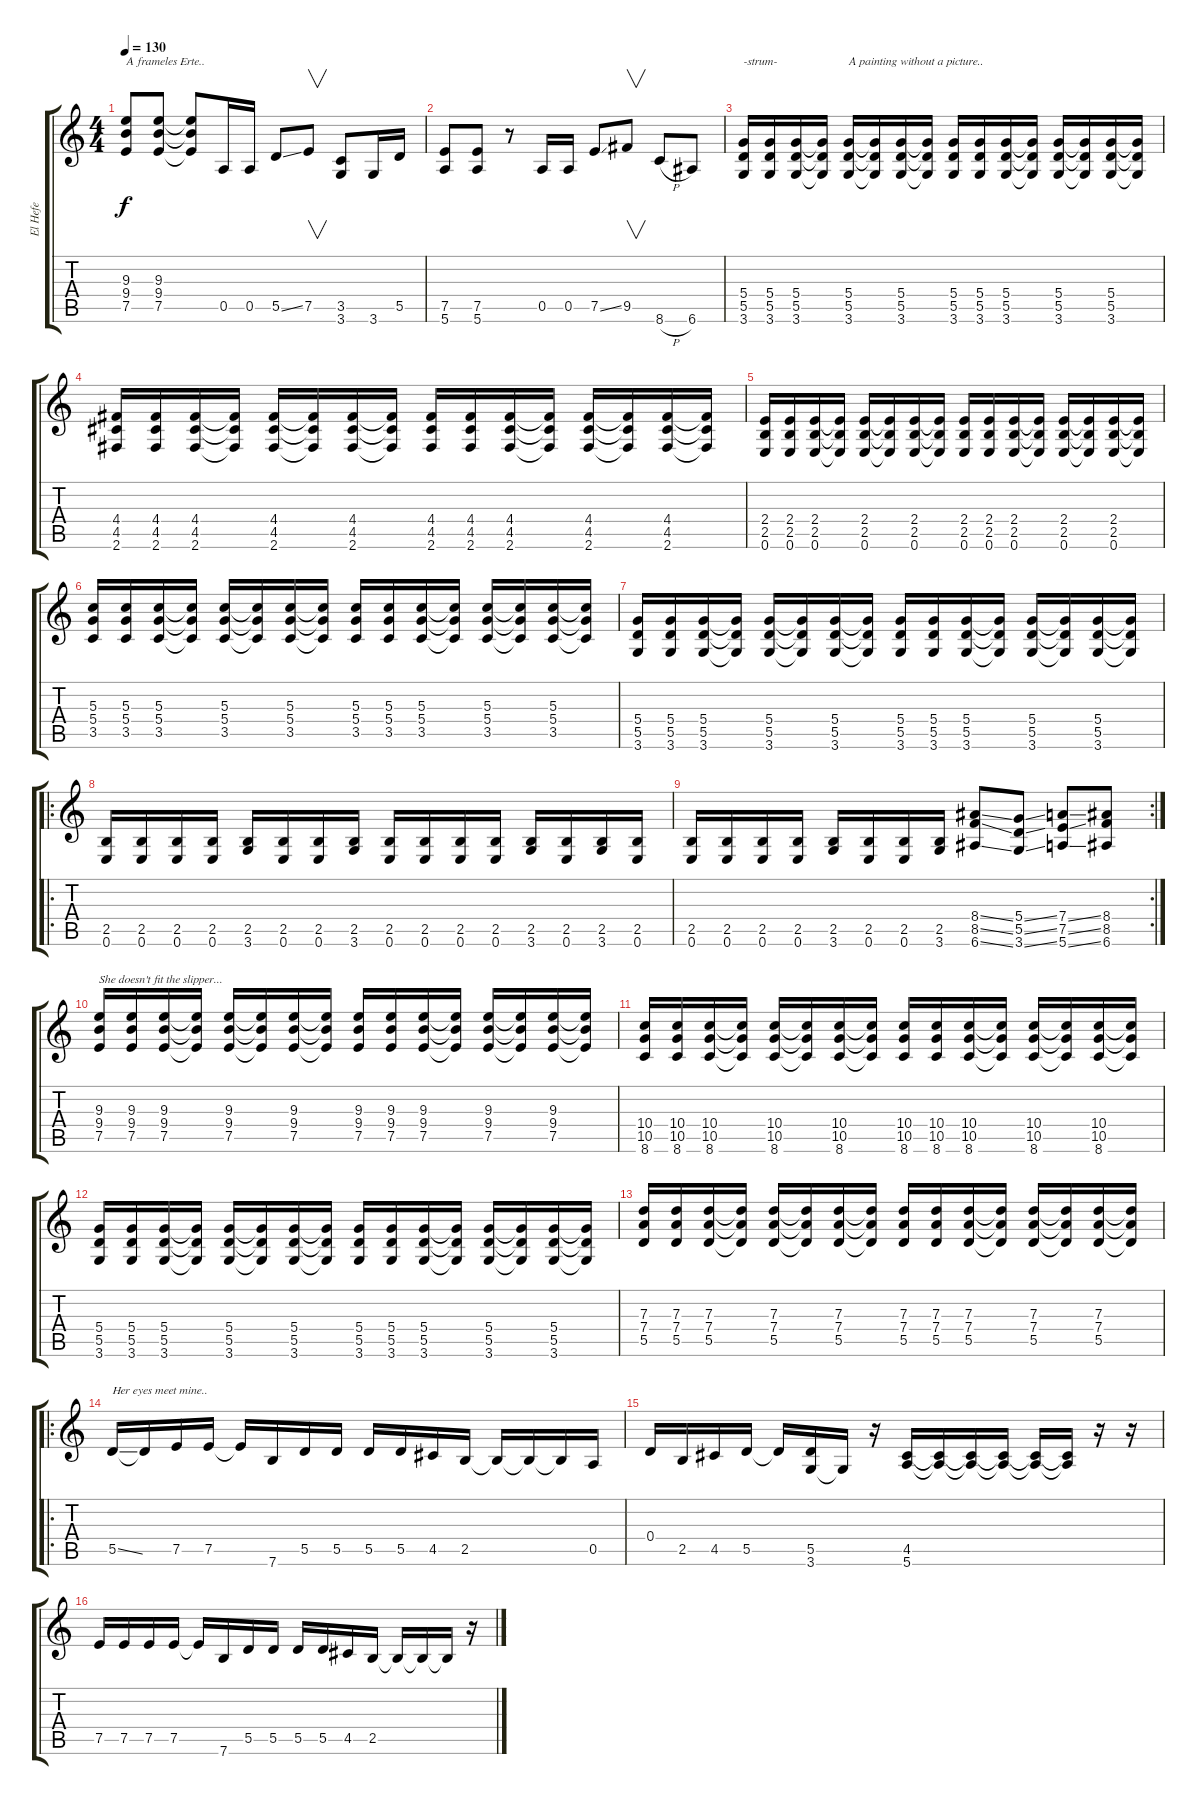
\track ("El Hefe" "El Hefe") {instrument overdrivenguitar}
\staff {score tabs}
\tuning (E4 B3 G3 D3 A2 E2) {hide}
\ts (4 4)
\tempo 130
\clef g2
\ks c
(9.3 9.4 7.5).8{txt "A frameles Erte.." dy f} (9.3 9.4 7.5).8 (9.3{t} 9.4{t} 7.5{t}).8 0.5.16 0.5.16 5.5{ss}.8 7.5.8{v} (3.5 3.6).8 3.6.16 5.5.16 |
(7.5 5.6).8 (7.5 5.6).8 r.8 0.5.16 0.5.16 7.5{ss}.8 9.5.8{v} 8.6{h}.8 6.6.8 |
(5.4 5.5 3.6).16{txt "-strum-"} (5.4 5.5 3.6).16 (5.4 5.5 3.6).16 (5.4{t} 5.5{t} 3.6{t}).16 (5.4 5.5 3.6).16{txt "A painting without a picture.."} (5.4{t} 5.5{t} 3.6{t}).16 (5.4 5.5 3.6).16 (5.4{t} 5.5{t} 3.6{t}).16 (5.4 5.5 3.6).16 (5.4 5.5 3.6).16 (5.4 5.5 3.6).16 (5.4{t} 5.5{t} 3.6{t}).16 (5.4 5.5 3.6).16 (5.4{t} 5.5{t} 3.6{t}).16 (5.4 5.5 3.6).16 (5.4{t} 5.5{t} 3.6{t}).16 |
(4.4 4.5 2.6).16 (4.4 4.5 2.6).16 (4.4 4.5 2.6).16 (4.4{t} 4.5{t} 2.6{t}).16 (4.4 4.5 2.6).16 (4.4{t} 4.5{t} 2.6{t}).16 (4.4 4.5 2.6).16 (4.4{t} 4.5{t} 2.6{t}).16 (4.4 4.5 2.6).16 (4.4 4.5 2.6).16 (4.4 4.5 2.6).16 (4.4{t} 4.5{t} 2.6{t}).16 (4.4 4.5 2.6).16 (4.4{t} 4.5{t} 2.6{t}).16 (4.4 4.5 2.6).16 (4.4{t} 4.5{t} 2.6{t}).16 |
(2.4 2.5 0.6).16 (2.4 2.5 0.6).16 (2.4 2.5 0.6).16 (2.4{t} 2.5{t} 0.6{t}).16 (2.4 2.5 0.6).16 (2.4{t} 2.5{t} 0.6{t}).16 (2.4 2.5 0.6).16 (2.4{t} 2.5{t} 0.6{t}).16 (2.4 2.5 0.6).16 (2.4 2.5 0.6).16 (2.4 2.5 0.6).16 (2.4{t} 2.5{t} 0.6{t}).16 (2.4 2.5 0.6).16 (2.4{t} 2.5{t} 0.6{t}).16 (2.4 2.5 0.6).16 (2.4{t} 2.5{t} 0.6{t}).16 |
(5.3 5.4 3.5).16 (5.3 5.4 3.5).16 (5.3 5.4 3.5).16 (5.3{t} 5.4{t} 3.5{t}).16 (5.3 5.4 3.5).16 (5.3{t} 5.4{t} 3.5{t}).16 (5.3 5.4 3.5).16 (5.3{t} 5.4{t} 3.5{t}).16 (5.3 5.4 3.5).16 (5.3 5.4 3.5).16 (5.3 5.4 3.5).16 (5.3{t} 5.4{t} 3.5{t}).16 (5.3 5.4 3.5).16 (5.3{t} 5.4{t} 3.5{t}).16 (5.3 5.4 3.5).16 (5.3{t} 5.4{t} 3.5{t}).16 |
(5.4 5.5 3.6).16 (5.4 5.5 3.6).16 (5.4 5.5 3.6).16 (5.4{t} 5.5{t} 3.6{t}).16 (5.4 5.5 3.6).16 (5.4{t} 5.5{t} 3.6{t}).16 (5.4 5.5 3.6).16 (5.4{t} 5.5{t} 3.6{t}).16 (5.4 5.5 3.6).16 (5.4 5.5 3.6).16 (5.4 5.5 3.6).16 (5.4{t} 5.5{t} 3.6{t}).16 (5.4 5.5 3.6).16 (5.4{t} 5.5{t} 3.6{t}).16 (5.4 5.5 3.6).16 (5.4{t} 5.5{t} 3.6{t}).16 |
\ro
(2.5 0.6).16 (2.5 0.6).16 (2.5 0.6).16 (2.5 0.6).16 (2.5 3.6).16 (2.5 0.6).16 (2.5 0.6).16 (2.5 3.6).16 (2.5 0.6).16 (2.5 0.6).16 (2.5 0.6).16 (2.5 0.6).16 (2.5 3.6).16 (2.5 0.6).16 (2.5 3.6).16 (2.5 0.6).16 |
\rc 2
(2.5 0.6).16 (2.5 0.6).16 (2.5 0.6).16 (2.5 0.6).16 (2.5 3.6).16 (2.5 0.6).16 (2.5 0.6).16 (2.5 3.6).16 (8.4{ss} 8.5{ss} 6.6{ss}).8 (5.4{ss} 5.5{ss} 3.6{ss}).8 (7.4{ss} 7.5{ss} 5.6{ss}).8 (8.4 8.5 6.6).8 |
(9.3 9.4 7.5).16{txt "She doesn't fit the slipper..."} (9.3 9.4 7.5).16 (9.3 9.4 7.5).16 (9.3{t} 9.4{t} 7.5{t}).16 (9.3 9.4 7.5).16 (9.3{t} 9.4{t} 7.5{t}).16 (9.3 9.4 7.5).16 (9.3{t} 9.4{t} 7.5{t}).16 (9.3 9.4 7.5).16 (9.3 9.4 7.5).16 (9.3 9.4 7.5).16 (9.3{t} 9.4{t} 7.5{t}).16 (9.3 9.4 7.5).16 (9.3{t} 9.4{t} 7.5{t}).16 (9.3 9.4 7.5).16 (9.3{t} 9.4{t} 7.5{t}).16 |
(10.4 10.5 8.6).16 (10.4 10.5 8.6).16 (10.4 10.5 8.6).16 (10.4{t} 10.5{t} 8.6{t}).16 (10.4 10.5 8.6).16 (10.4{t} 10.5{t} 8.6{t}).16 (10.4 10.5 8.6).16 (10.4{t} 10.5{t} 8.6{t}).16 (10.4 10.5 8.6).16 (10.4 10.5 8.6).16 (10.4 10.5 8.6).16 (10.4{t} 10.5{t} 8.6{t}).16 (10.4 10.5 8.6).16 (10.4{t} 10.5{t} 8.6{t}).16 (10.4 10.5 8.6).16 (10.4{t} 10.5{t} 8.6{t}).16 |
(5.4 5.5 3.6).16 (5.4 5.5 3.6).16 (5.4 5.5 3.6).16 (5.4{t} 5.5{t} 3.6{t}).16 (5.4 5.5 3.6).16 (5.4{t} 5.5{t} 3.6{t}).16 (5.4 5.5 3.6).16 (5.4{t} 5.5{t} 3.6{t}).16 (5.4 5.5 3.6).16 (5.4 5.5 3.6).16 (5.4 5.5 3.6).16 (5.4{t} 5.5{t} 3.6{t}).16 (5.4 5.5 3.6).16 (5.4{t} 5.5{t} 3.6{t}).16 (5.4 5.5 3.6).16 (5.4{t} 5.5{t} 3.6{t}).16 |
(7.3 7.4 5.5).16 (7.3 7.4 5.5).16 (7.3 7.4 5.5).16 (7.3{t} 7.4{t} 5.5{t}).16 (7.3 7.4 5.5).16 (7.3{t} 7.4{t} 5.5{t}).16 (7.3 7.4 5.5).16 (7.3{t} 7.4{t} 5.5{t}).16 (7.3 7.4 5.5).16 (7.3 7.4 5.5).16 (7.3 7.4 5.5).16 (7.3{t} 7.4{t} 5.5{t}).16 (7.3 7.4 5.5).16 (7.3{t} 7.4{t} 5.5{t}).16 (7.3 7.4 5.5).16 (7.3{t} 7.4{t} 5.5{t}).16 |
\ro
5.5{ss}.16{txt "Her eyes meet mine.."} 5.5{t}.16 7.5.16 7.5.16 7.5{t}.16 7.6.16 5.5.16 5.5.16 5.5.16 5.5.16 4.5.16 2.5.16 2.5{t}.16 2.5{t}.16 2.5{t}.16 0.5.16 |
0.4.16 2.5.16 4.5.16 5.5.16 5.5{t}.16 (5.5 3.6).16 3.6{t}.16 r.16 (4.5 5.6).16 (4.5{t} 5.6{t}).16 (4.5{t} 5.6{t}).16 (4.5{t} 5.6{t}).16 (4.5{t} 5.6{t}).16 (4.5{t} 5.6{t}).16 r.16 r.16 |
7.5.16 7.5.16 7.5.16 7.5.16 7.5{t}.16 7.6.16 5.5.16 5.5.16 5.5.16 5.5.16 4.5.16 2.5.16 2.5{t}.16 2.5{t}.16 2.5{t}.16 r.16
